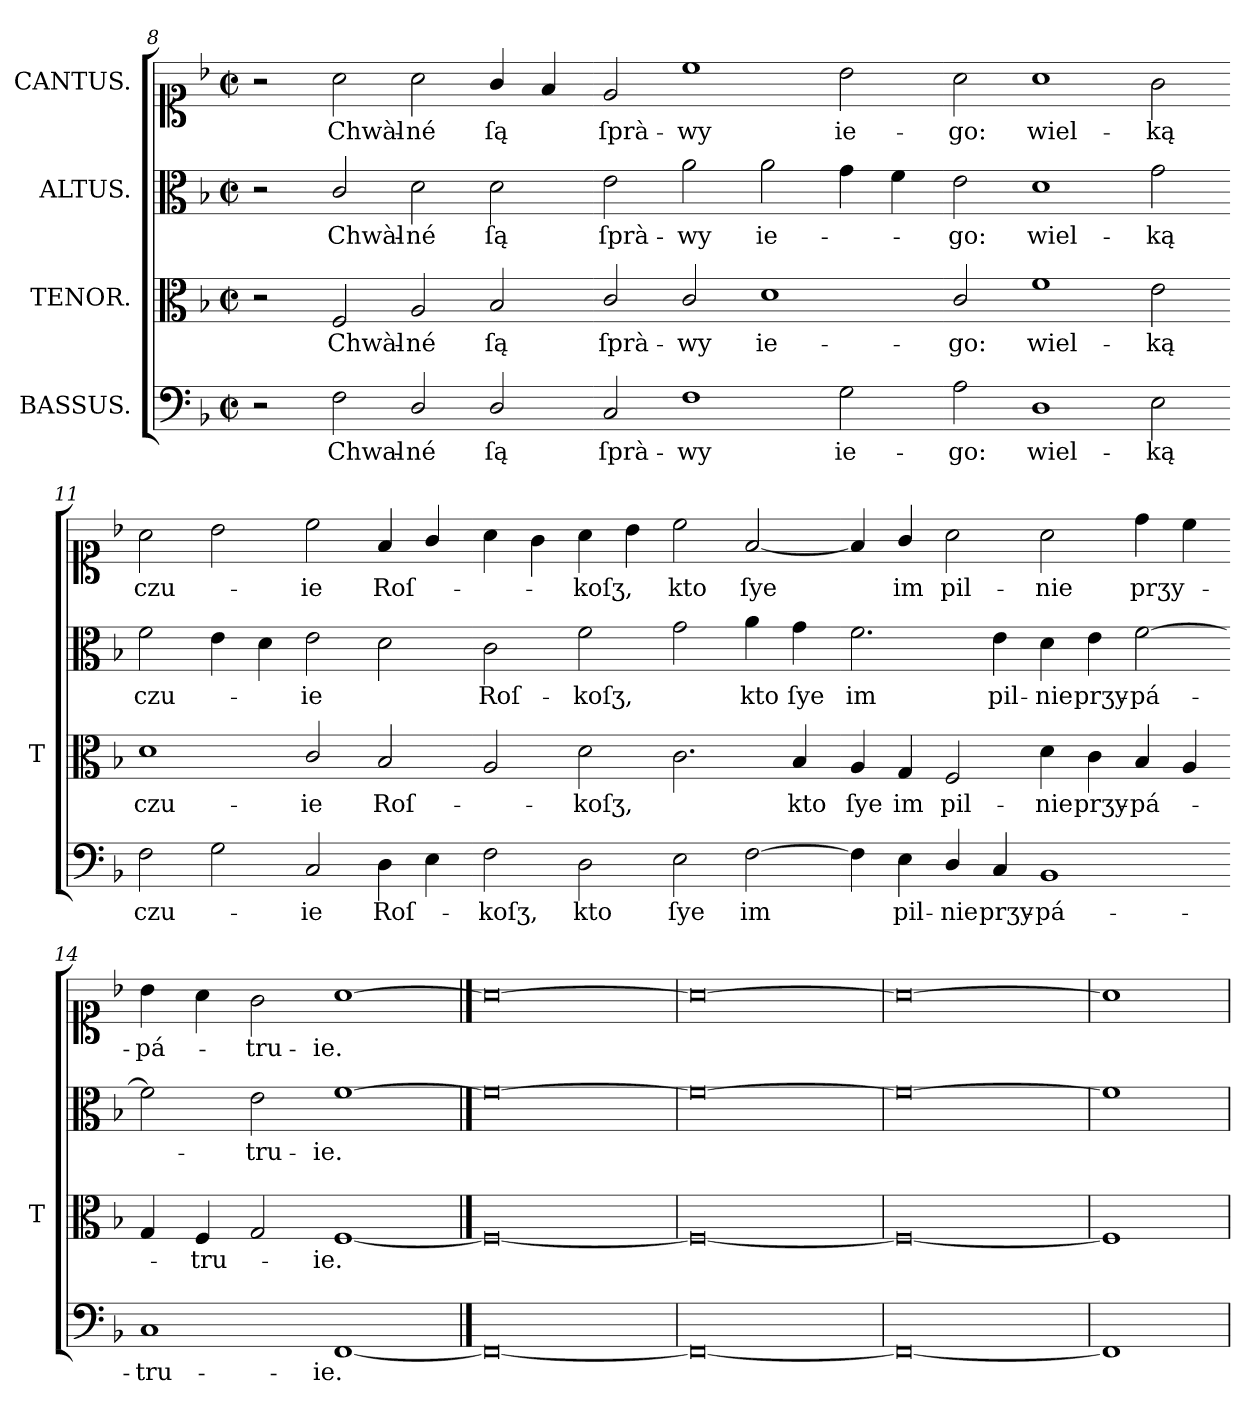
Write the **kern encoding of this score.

**kern	**text	**kern	**text	**kern	**text	**kern	**text
*part4	*part4	*part3	*part3	*part2	*part2	*part1	*part1
*staff4	*staff4	*staff3	*staff3	*staff2	*staff2	*staff1	*staff1
*I"BASSUS.	*	*I"TENOR.	*	*I"ALTUS.	*	*I"CANTUS.	*
*	*	*I'T	*	*	*	*	*
*clefF4	*	*clefC3	*	*clefC3	*	*clefC1	*
*k[b-]	*	*k[b-]	*	*k[b-]	*	*k[b-]	*
*M2/1	*	*M2/1	*	*M2/1	*	*M2/1	*
*met(c|)	*	*met(c|)	*	*met(c|)	*	*met(c|)	*
=8	=8	=8	=8	=8	=8	=8	=8
2r	.	2r	.	2r	.	2r	.
2F\	Chwal-	2F/	Chwàl-	2c/	Chwàl-	2a\	Chwàl-
2D/	-né	2A/	-né	2d\	-né	2a\	-né
2D/	ſą	2B-/	ſą	2d\	ſą	4g/	ſą
.	.	.	.	.	.	4f/	.
=9-	=9-	=9-	=9-	=9-	=9-	=9-	=9-
2C/	ſprà-	2c/	ſprà-	2e\	ſprà-	2e/	ſprà-
1F\	-wy	2c/	-wy	2a\	-wy	1cc\	-wy
.	.	1d\	ie-	2a\	ie-	.	.
2G\	ie-	.	.	4g\	.	2b-\	ie-
.	.	.	.	4f\	.	.	.
=10-	=10-	=10-	=10-	=10-	=10-	=10-	=10-
2A\	-go:	2c/	-go:	2e\	-go:	2a\	-go:
1D\	wiel-	1f\	wiel-	1d\	wiel-	1a\	wiel-
2E\	-ką	2e\	-ką	2g\	-ką	2g\	-ką
=11-	=11-	=11-	=11-	=11-	=11-	=11-	=11-
2F\	czu-	1d\	czu-	2f\	czu-	2a\	czu-
2G\	.	.	.	4e\	.	2b-\	.
.	.	.	.	4d\	.	.	.
2C/	-ie	2c/	-ie	2e\	-ie	2cc\	-ie
4D\	Roſ-	2B-/	Roſ-	2d\	.	4f/	Roſ-
4E\	.	.	.	.	.	4g/	.
=12-	=12-	=12-	=12-	=12-	=12-	=12-	=12-
2F\	-koſʒ,	2A/	.	2c\	Roſ-	4a\	.
.	.	.	.	.	.	4g\	.
2D\	kto	2d\	-koſʒ,	2f\	-koſʒ,	4a\	-koſʒ,
.	.	.	.	.	.	4b-\	.
2E\	ſye	2.c\	.	2g\	.	2cc\	kto
[2F\	im	.	.	4a\	kto	[2f/	ſye
.	.	4B-/	kto	4g\	ſye	.	.
=13-	=13-	=13-	=13-	=13-	=13-	=13-	=13-
4F\]	.	4A/	ſye	2.f\	im	4f/]	.
4E\	pil-	4G/	im	.	.	4g/	im
4D/	-nie	2F/	pil-	.	.	2a\	pil-
4C/	prʒy-	.	.	4e\	pil-	.	.
1BB-/	-pá-	4d\	-nie	4d\	-nie	2a\	-nie
.	.	4c\	prʒy-	4e\	prʒy-	.	.
.	.	4B-/	-pá-	[2f\	-pá-	4dd\	prʒy-
.	.	4A/	.	.	.	4cc\	.
=14-	=14-	=14-	=14-	=14-	=14-	=14-	=14-
1C/	-tru-	4G/	.	2f\]	.	4b-\	-pá-
.	.	4F/	-tru-	.	.	4a\	.
.	.	2G/	.	2e\	-tru-	2g\	-tru-
[1FF/	-ie.	[1F/	-ie.	[1f\	-ie.	[1a\	-ie.
==15	==15	==15	==15	==15	==15	==15	==15
0FF/_	.	0F/_	.	0f\_	.	0a\_	.
=16	=16	=16	=16	=16	=16	=16	=16
0FF/_	.	0F/_	.	0f\_	.	0a\_	.
=17	=17	=17	=17	=17	=17	=17	=17
0FF/_	.	0F/_	.	0f\_	.	0a\_	.
=18	=18	=18	=18	=18	=18	=18	=18
1FF/]	.	1F/]	.	1f\]	.	1a\]	.
=	=	=	=	=	=	=	=
*-	*-	*-	*-	*-	*-	*-	*-
